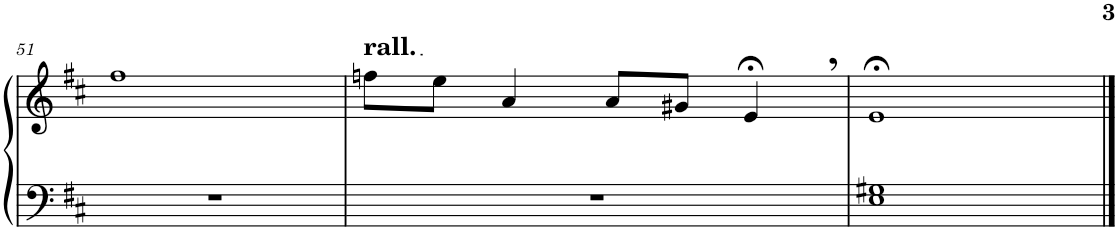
**kern	**kern
*part1	*part1
*staff2	*staff1
*I"Piano	*
*I'Pno.	*
!!LO:PB:g=z
*clefF4	*clefG2
*k[f#c#]	*k[f#c#]
*M4/4	*M4/4
=51	=51
1r	1ff#
=52	=52
!	!LO:TX:a:t=rall.
1r	8ffn\L
.	8ee\J
.	4a/
.	8a/L
.	8g#X/J
.	4e;<,/
=53	=53
1E 1G#X	1e;<
==	==
*-	*-
